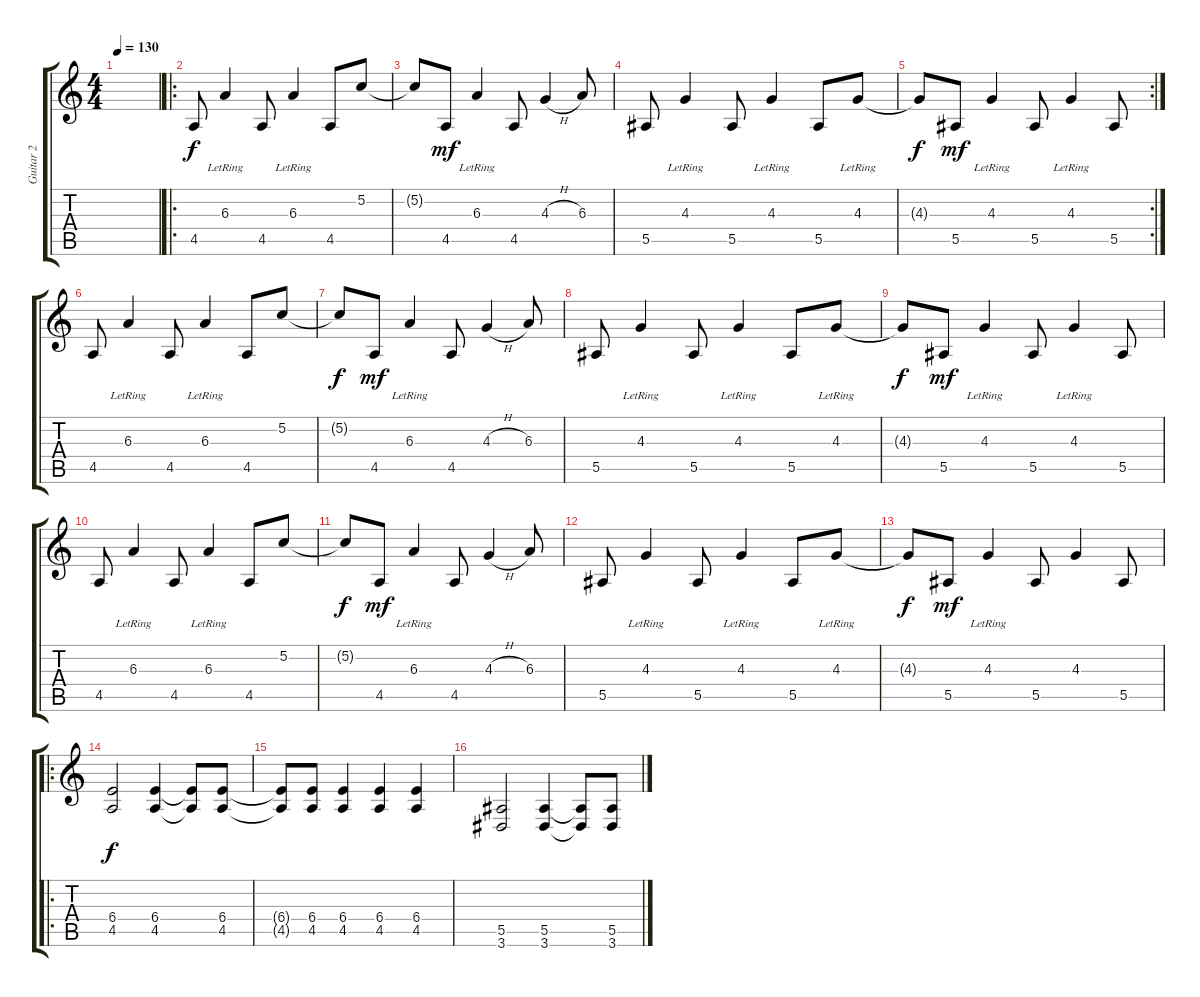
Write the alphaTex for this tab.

\track ("Guitar 2" "Guitar 2") {instrument distortionguitar}
\staff {score tabs}
\tuning (C4 G3 Eb3 Bb2 F2 C2) {hide}
\ts (4 4)
\tempo 130
\clef g2
\ks c
|
\ro
4.5.8 6.3{lr}.4 4.5.8 6.3{lr}.4 4.5.8 5.2.8 |
5.2{t}.8{dy f} 4.5.8{dy mf} 6.3{lr}.4 4.5.8 4.3{h}.4 6.3.8 |
5.5.8 4.3{lr}.4 5.5.8 4.3{lr}.4 5.5.8 4.3{lr}.8 |
\rc 2
4.3{t}.8{dy f} 5.5.8{dy mf} 4.3{lr}.4 5.5.8 4.3{lr}.4 5.5.8 |
4.5.8 6.3{lr}.4 4.5.8 6.3{lr}.4 4.5.8 5.2.8 |
5.2{t}.8{dy f} 4.5.8{dy mf} 6.3{lr}.4 4.5.8 4.3{h}.4 6.3.8 |
5.5.8 4.3{lr}.4 5.5.8 4.3{lr}.4 5.5.8 4.3{lr}.8 |
4.3{t}.8{dy f} 5.5.8{dy mf} 4.3{lr}.4 5.5.8 4.3{lr}.4 5.5.8 |
4.5.8 6.3{lr}.4 4.5.8 6.3{lr}.4 4.5.8 5.2.8 |
5.2{t}.8{dy f} 4.5.8{dy mf} 6.3{lr}.4 4.5.8 4.3{h}.4 6.3.8 |
5.5.8 4.3{lr}.4 5.5.8 4.3{lr}.4 5.5.8 4.3{lr}.8 |
4.3{t}.8{dy f} 5.5.8{dy mf} 4.3{lr}.4 5.5.8 4.3.4 5.5.8 |
\ro
(6.4 4.5).2{dy f} (6.4 4.5).4 (6.4{t} 4.5{t}).8 (6.4 4.5).8 |
(6.4{t} 4.5{t}).8 (6.4 4.5).8 (6.4 4.5).4 (6.4 4.5).4 (6.4 4.5).4 |
(5.5 3.6).2 (5.5 3.6).4 (5.5{t} 3.6{t}).8 (5.5 3.6).8
